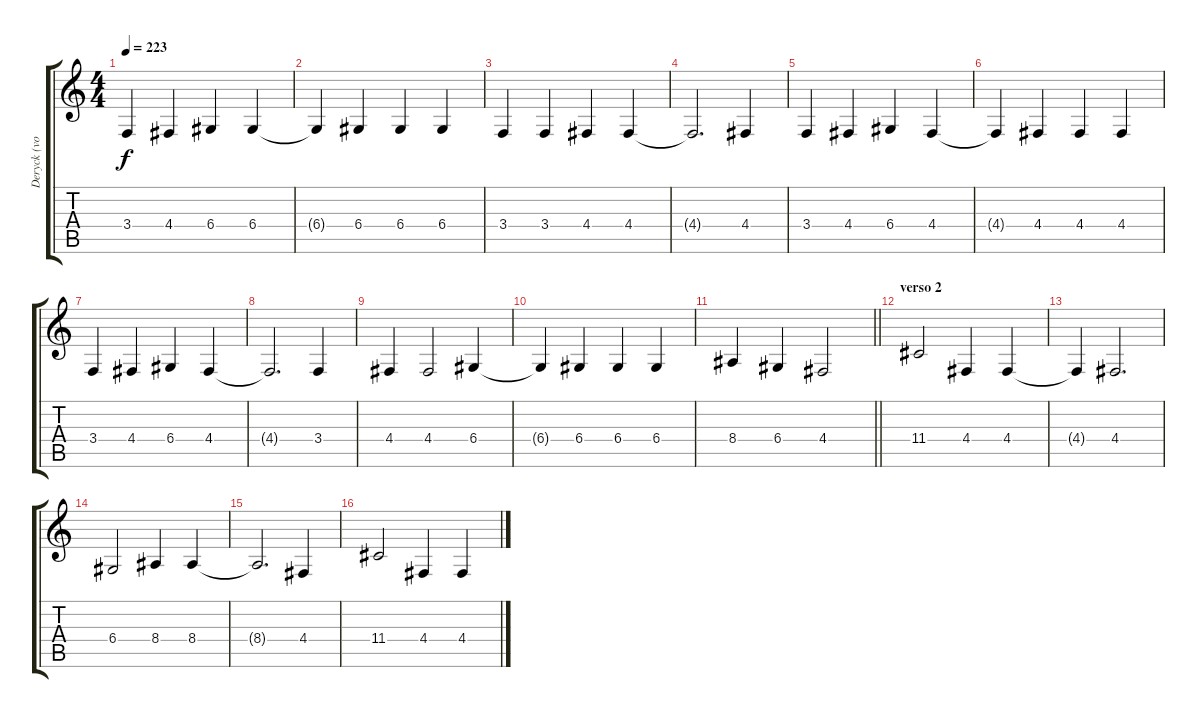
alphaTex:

\track ("Deryck (voz)" "Deryck (vo") {instrument lead2sawtooth}
\staff {score tabs}
\tuning (E4 B3 G3 D3 A2 E2) {hide}
\ts (4 4)
\tempo 223
\clef g2
\ks c
3.4.4{dy f} 4.4.4 6.4.4 6.4.4 |
6.4{t}.4 6.4.4 6.4.4 6.4.4 |
3.4.4 3.4.4 4.4.4 4.4.4 |
4.4{t}.2{d} 4.4.4 |
3.4.4 4.4.4 6.4.4 4.4.4 |
4.4{t}.4 4.4.4 4.4.4 4.4.4 |
3.4.4 4.4.4 6.4.4 4.4.4 |
4.4{t}.2{d} 3.4.4 |
4.4.4 4.4.2 6.4.4 |
6.4{t}.4 6.4.4 6.4.4 6.4.4 |
\barLineRight lightlight
8.4.4 6.4.4 4.4.2 |
\section ("" "verso 2")
11.4.2 4.4.4 4.4.4 |
4.4{t}.4 4.4.2{d} |
6.4.2 8.4.4 8.4.4 |
8.4{t}.2{d} 4.4.4 |
11.4.2 4.4.4 4.4.4
